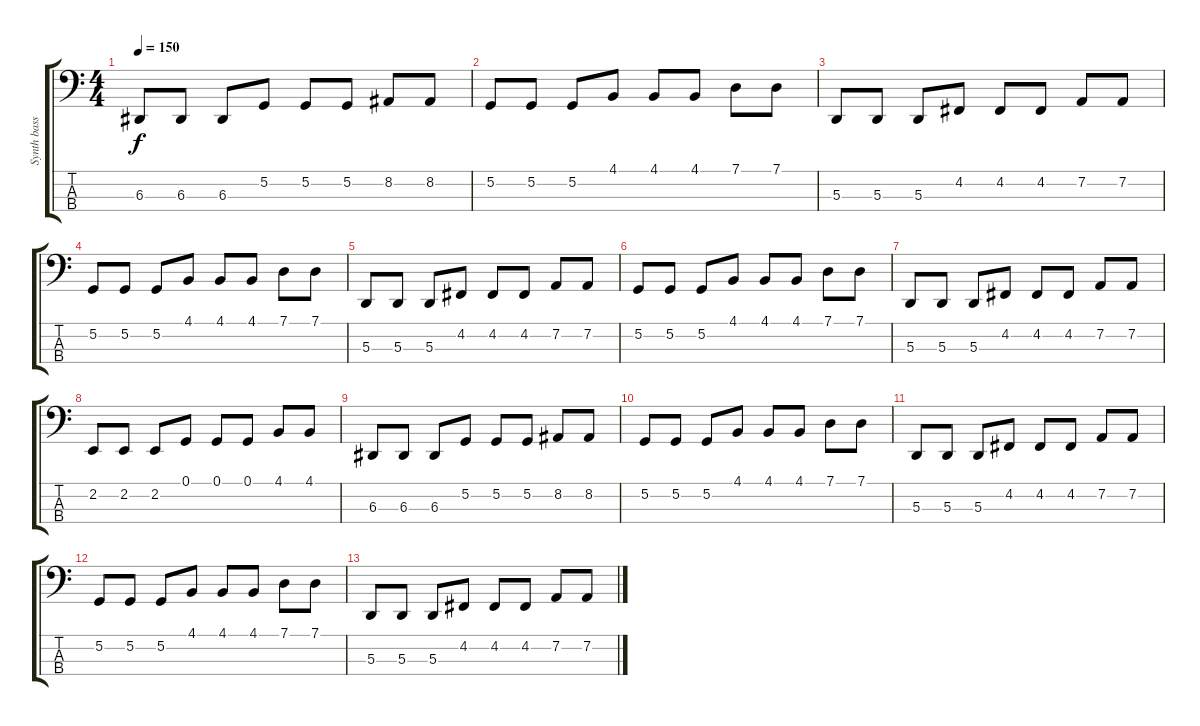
\track ("Synth bass" "Synth bass") {instrument lead1square}
\staff {score tabs}
\tuning (G2 D2 A1 E1) {hide}
\ts (4 4)
\tempo 150
\clef f4
\ks c
6.3.8{dy f} 6.3.8 6.3.8 5.2.8 5.2.8 5.2.8 8.2.8 8.2.8 |
5.2.8 5.2.8 5.2.8 4.1.8 4.1.8 4.1.8 7.1.8 7.1.8 |
5.3.8 5.3.8 5.3.8 4.2.8 4.2.8 4.2.8 7.2.8 7.2.8 |
5.2.8 5.2.8 5.2.8 4.1.8 4.1.8 4.1.8 7.1.8 7.1.8 |
5.3.8 5.3.8 5.3.8 4.2.8 4.2.8 4.2.8 7.2.8 7.2.8 |
5.2.8 5.2.8 5.2.8 4.1.8 4.1.8 4.1.8 7.1.8 7.1.8 |
5.3.8 5.3.8 5.3.8 4.2.8 4.2.8 4.2.8 7.2.8 7.2.8 |
2.2.8 2.2.8 2.2.8 0.1.8 0.1.8 0.1.8 4.1.8 4.1.8 |
6.3.8 6.3.8 6.3.8 5.2.8 5.2.8 5.2.8 8.2.8 8.2.8 |
5.2.8 5.2.8 5.2.8 4.1.8 4.1.8 4.1.8 7.1.8 7.1.8 |
5.3.8 5.3.8 5.3.8 4.2.8 4.2.8 4.2.8 7.2.8 7.2.8 |
5.2.8 5.2.8 5.2.8 4.1.8 4.1.8 4.1.8 7.1.8 7.1.8 |
5.3.8 5.3.8 5.3.8 4.2.8 4.2.8 4.2.8 7.2.8 7.2.8
